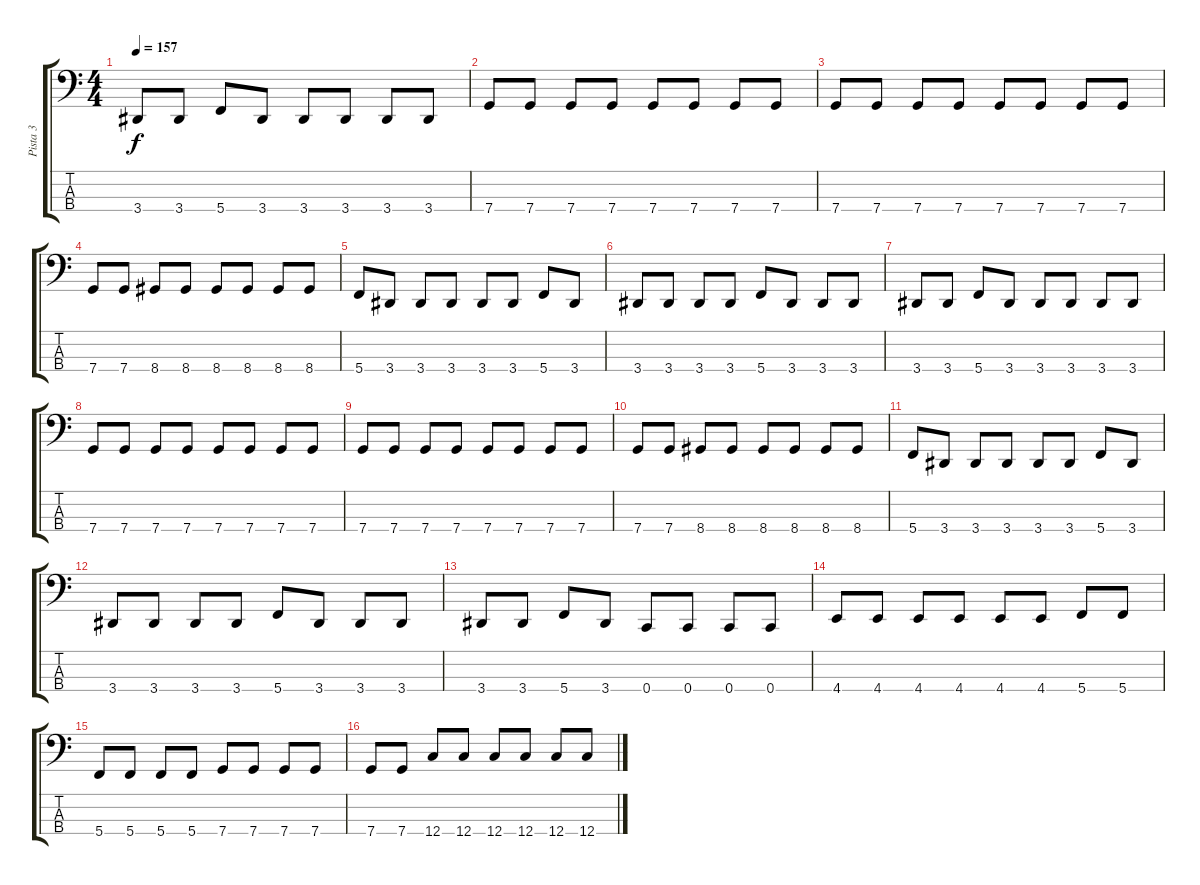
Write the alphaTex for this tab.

\track ("Pista 3" "Pista 3") {instrument electricbassfinger}
\staff {score tabs}
\tuning (E2 C2 G1 C1) {hide}
\ts (4 4)
\tempo 157
\clef f4
\ks c
3.4.8{dy f} 3.4.8 5.4.8 3.4.8 3.4.8 3.4.8 3.4.8 3.4.8 |
7.4.8 7.4.8 7.4.8 7.4.8 7.4.8 7.4.8 7.4.8 7.4.8 |
7.4.8 7.4.8 7.4.8 7.4.8 7.4.8 7.4.8 7.4.8 7.4.8 |
7.4.8 7.4.8 8.4.8 8.4.8 8.4.8 8.4.8 8.4.8 8.4.8 |
5.4.8 3.4.8 3.4.8 3.4.8 3.4.8 3.4.8 5.4.8 3.4.8 |
3.4.8 3.4.8 3.4.8 3.4.8 5.4.8 3.4.8 3.4.8 3.4.8 |
3.4.8 3.4.8 5.4.8 3.4.8 3.4.8 3.4.8 3.4.8 3.4.8 |
7.4.8 7.4.8 7.4.8 7.4.8 7.4.8 7.4.8 7.4.8 7.4.8 |
7.4.8 7.4.8 7.4.8 7.4.8 7.4.8 7.4.8 7.4.8 7.4.8 |
7.4.8 7.4.8 8.4.8 8.4.8 8.4.8 8.4.8 8.4.8 8.4.8 |
5.4.8 3.4.8 3.4.8 3.4.8 3.4.8 3.4.8 5.4.8 3.4.8 |
3.4.8 3.4.8 3.4.8 3.4.8 5.4.8 3.4.8 3.4.8 3.4.8 |
3.4.8 3.4.8 5.4.8 3.4.8 0.4.8 0.4.8 0.4.8 0.4.8 |
4.4.8 4.4.8 4.4.8 4.4.8 4.4.8 4.4.8 5.4.8 5.4.8 |
5.4.8 5.4.8 5.4.8 5.4.8 7.4.8 7.4.8 7.4.8 7.4.8 |
7.4.8 7.4.8 12.4.8 12.4.8 12.4.8 12.4.8 12.4.8 12.4.8
